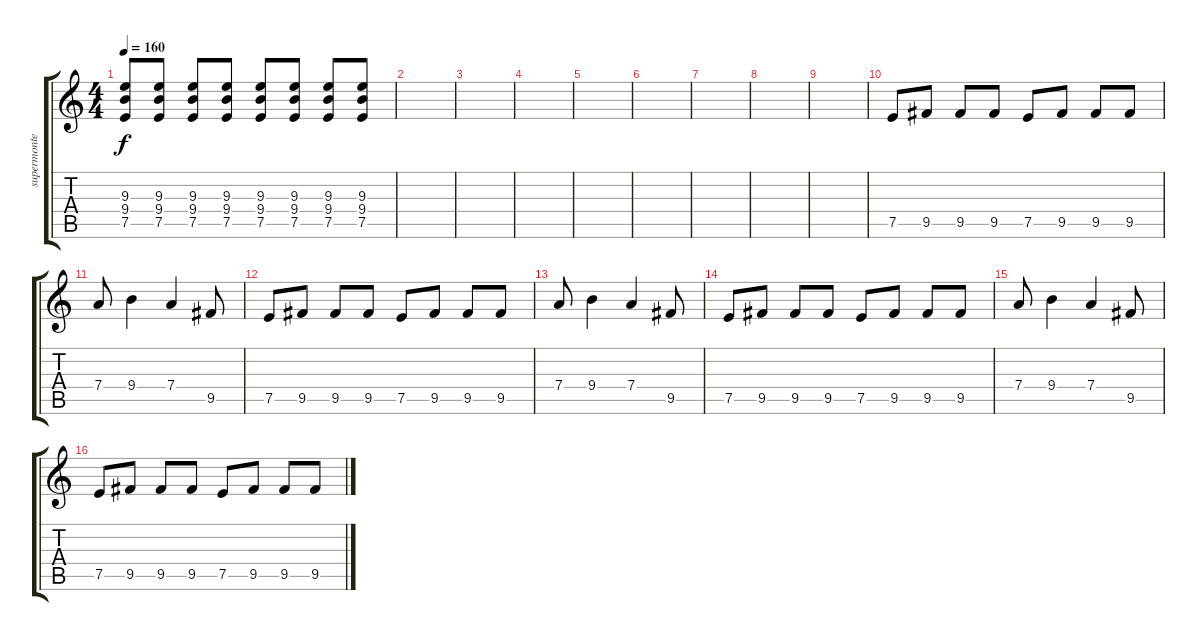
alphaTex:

\track ("supermontero" "supermonte") {instrument overdrivenguitar}
\staff {score tabs}
\tuning (E4 B3 G3 D3 A2 E2) {hide}
\ts (4 4)
\tempo 160
\clef g2
\ks c
(9.3 9.4 7.5).8{dy f} (9.3 9.4 7.5).8 (9.3 9.4 7.5).8 (9.3 9.4 7.5).8 (9.3 9.4 7.5).8 (9.3 9.4 7.5).8 (9.3 9.4 7.5).8 (9.3 9.4 7.5).8 |
|
|
|
|
|
|
|
|
7.5.8 9.5.8 9.5.8 9.5.8 7.5.8 9.5.8 9.5.8 9.5.8 |
7.4.8 9.4.4 7.4.4 9.5.8 |
7.5.8 9.5.8 9.5.8 9.5.8 7.5.8 9.5.8 9.5.8 9.5.8 |
7.4.8 9.4.4 7.4.4 9.5.8 |
7.5.8 9.5.8 9.5.8 9.5.8 7.5.8 9.5.8 9.5.8 9.5.8 |
7.4.8 9.4.4 7.4.4 9.5.8 |
7.5.8 9.5.8 9.5.8 9.5.8 7.5.8 9.5.8 9.5.8 9.5.8
